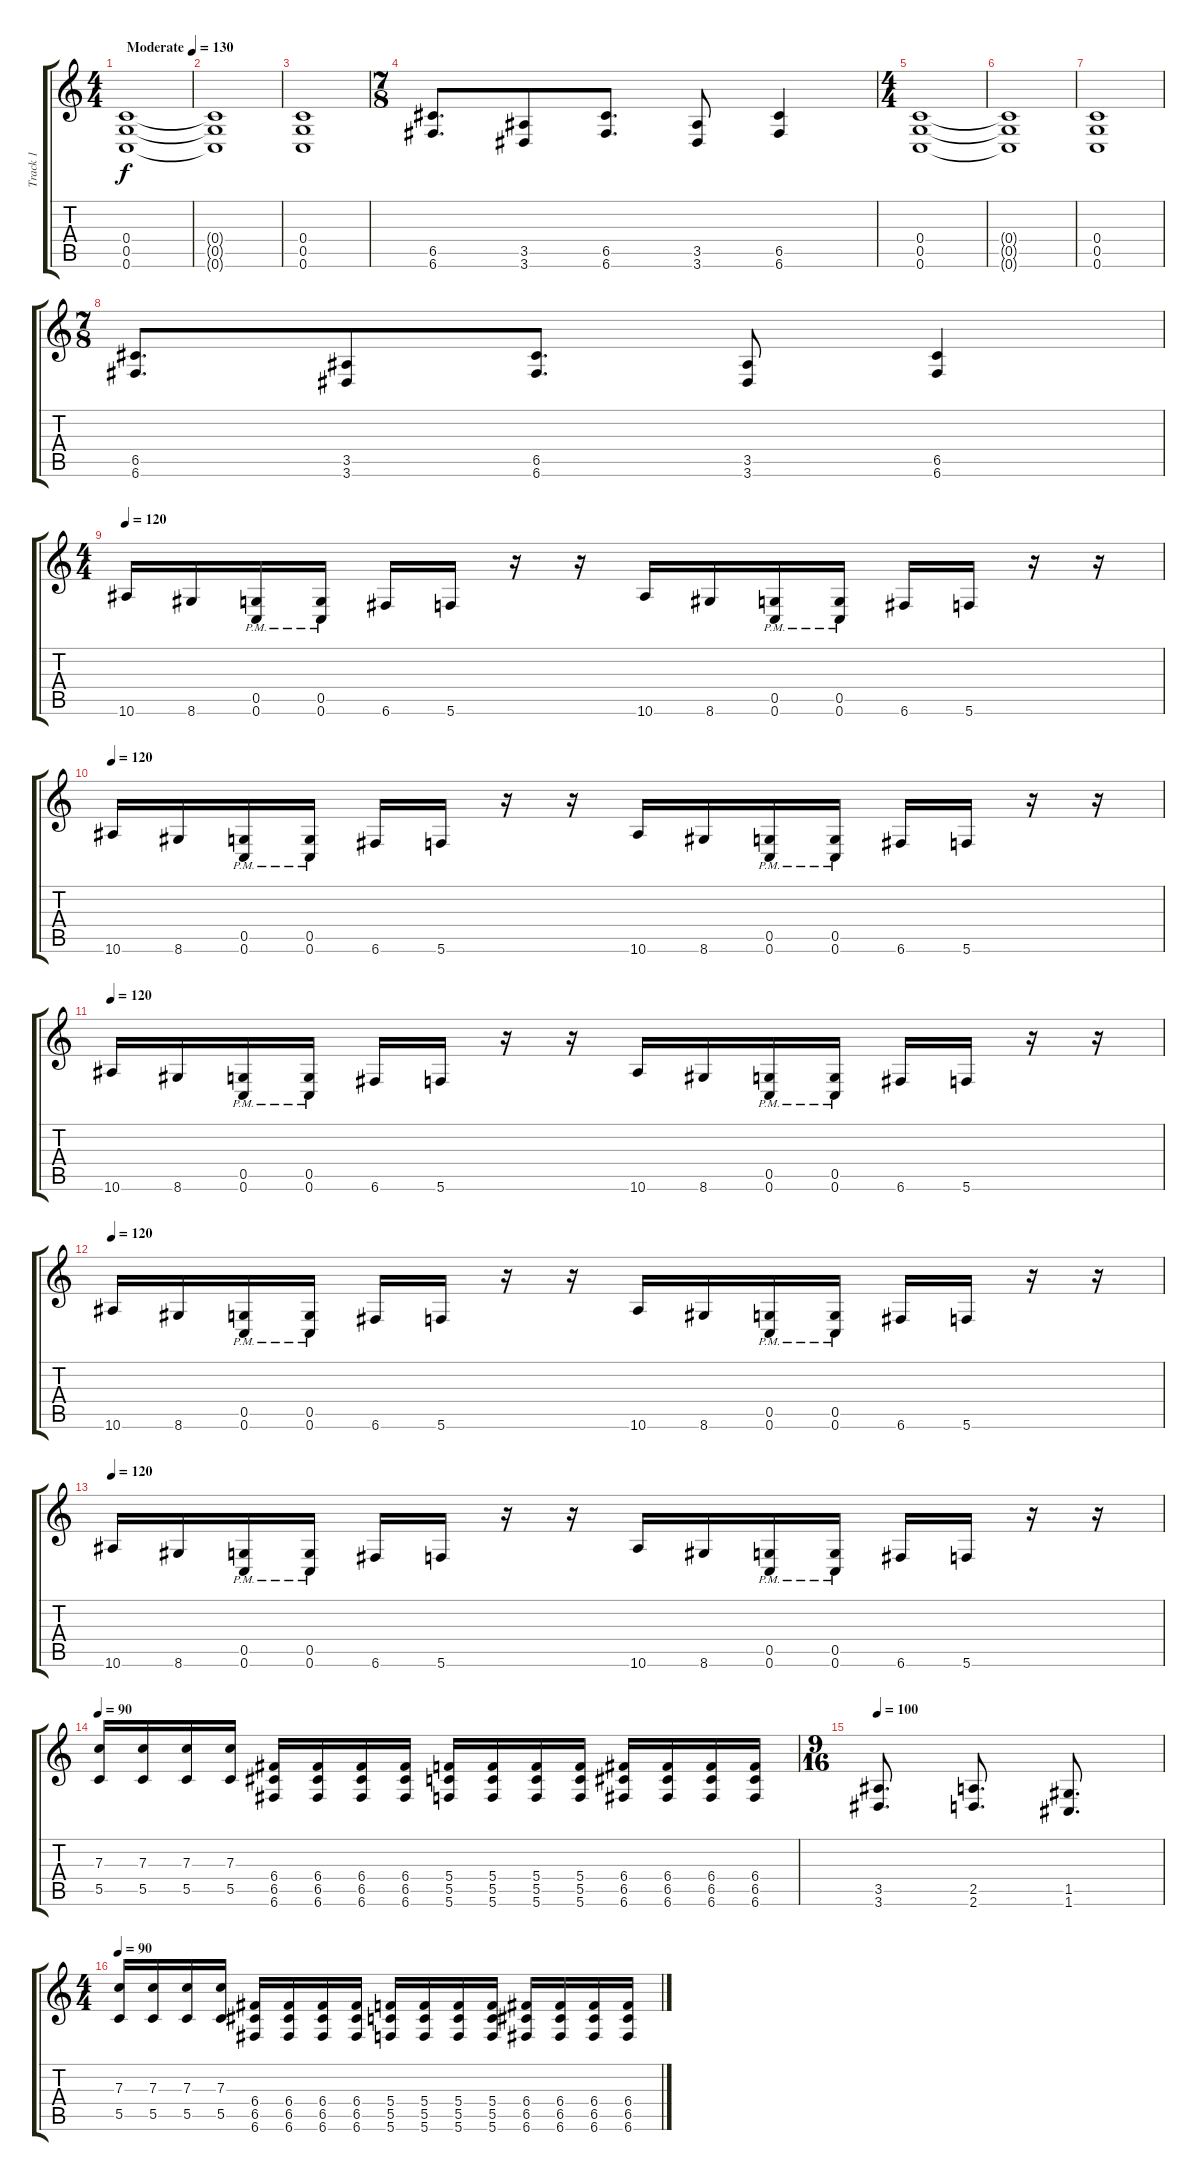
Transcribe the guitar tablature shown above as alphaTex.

\track ("Track 1" "Track 1") {instrument overdrivenguitar}
\staff {score tabs}
\tuning (D4 A3 F3 C3 G2 C2) {hide}
\ts (4 4)
\tempo (130 "Moderate")
\clef g2
\ks c
(0.4 0.5 0.6).1{dy f instrument overdrivenguitar} |
(0.4{t} 0.5{t} 0.6{t}).1 |
(0.4 0.5 0.6).1 |
\ts (7 8)
(6.5 6.6).8{d} (3.5 3.6).8 (6.5 6.6).8{d} (3.5 3.6).8 (6.5 6.6).4 |
\ts (4 4)
(0.4 0.5 0.6).1 |
(0.4{t} 0.5{t} 0.6{t}).1 |
(0.4 0.5 0.6).1 |
\ts (7 8)
(6.5 6.6).8{d} (3.5 3.6).8 (6.5 6.6).8{d} (3.5 3.6).8 (6.5 6.6).4 |
\ts (4 4)
\tempo 120
10.6.16 8.6.16 (0.5{pm} 0.6{pm}).16 (0.5{pm} 0.6{pm}).16 6.6.16 5.6.16 r.16 r.16 10.6.16 8.6.16 (0.5{pm} 0.6{pm}).16 (0.5{pm} 0.6{pm}).16 6.6.16 5.6.16 r.16 r.16 |
\tempo 120
10.6.16 8.6.16 (0.5{pm} 0.6{pm}).16 (0.5{pm} 0.6{pm}).16 6.6.16 5.6.16 r.16 r.16 10.6.16 8.6.16 (0.5{pm} 0.6{pm}).16 (0.5{pm} 0.6{pm}).16 6.6.16 5.6.16 r.16 r.16 |
\tempo 120
10.6.16 8.6.16 (0.5{pm} 0.6{pm}).16 (0.5{pm} 0.6{pm}).16 6.6.16 5.6.16 r.16 r.16 10.6.16 8.6.16 (0.5{pm} 0.6{pm}).16 (0.5{pm} 0.6{pm}).16 6.6.16 5.6.16 r.16 r.16 |
\tempo 120
10.6.16 8.6.16 (0.5{pm} 0.6{pm}).16 (0.5{pm} 0.6{pm}).16 6.6.16 5.6.16 r.16 r.16 10.6.16 8.6.16 (0.5{pm} 0.6{pm}).16 (0.5{pm} 0.6{pm}).16 6.6.16 5.6.16 r.16 r.16 |
\tempo 120
10.6.16 8.6.16 (0.5{pm} 0.6{pm}).16 (0.5{pm} 0.6{pm}).16 6.6.16 5.6.16 r.16 r.16 10.6.16 8.6.16 (0.5{pm} 0.6{pm}).16 (0.5{pm} 0.6{pm}).16 6.6.16 5.6.16 r.16 r.16 |
\tempo 120
\tempo 90
(7.3 5.5).16 (7.3 5.5).16 (7.3 5.5).16 (7.3 5.5).16 (6.4 6.5 6.6).16 (6.4 6.5 6.6).16 (6.4 6.5 6.6).16 (6.4 6.5 6.6).16 (5.4 5.5 5.6).16 (5.4 5.5 5.6).16 (5.4 5.5 5.6).16 (5.4 5.5 5.6).16 (6.4 6.5 6.6).16 (6.4 6.5 6.6).16 (6.4 6.5 6.6).16 (6.4 6.5 6.6).16 |
\ts (9 16)
\tempo 100
(3.5 3.6).8{d} (2.5 2.6).8{d} (1.5 1.6).8{d} |
\ts (4 4)
\tempo 90
(7.3 5.5).16 (7.3 5.5).16 (7.3 5.5).16 (7.3 5.5).16 (6.4 6.5 6.6).16 (6.4 6.5 6.6).16 (6.4 6.5 6.6).16 (6.4 6.5 6.6).16 (5.4 5.5 5.6).16 (5.4 5.5 5.6).16 (5.4 5.5 5.6).16 (5.4 5.5 5.6).16 (6.4 6.5 6.6).16 (6.4 6.5 6.6).16 (6.4 6.5 6.6).16 (6.4 6.5 6.6).16
